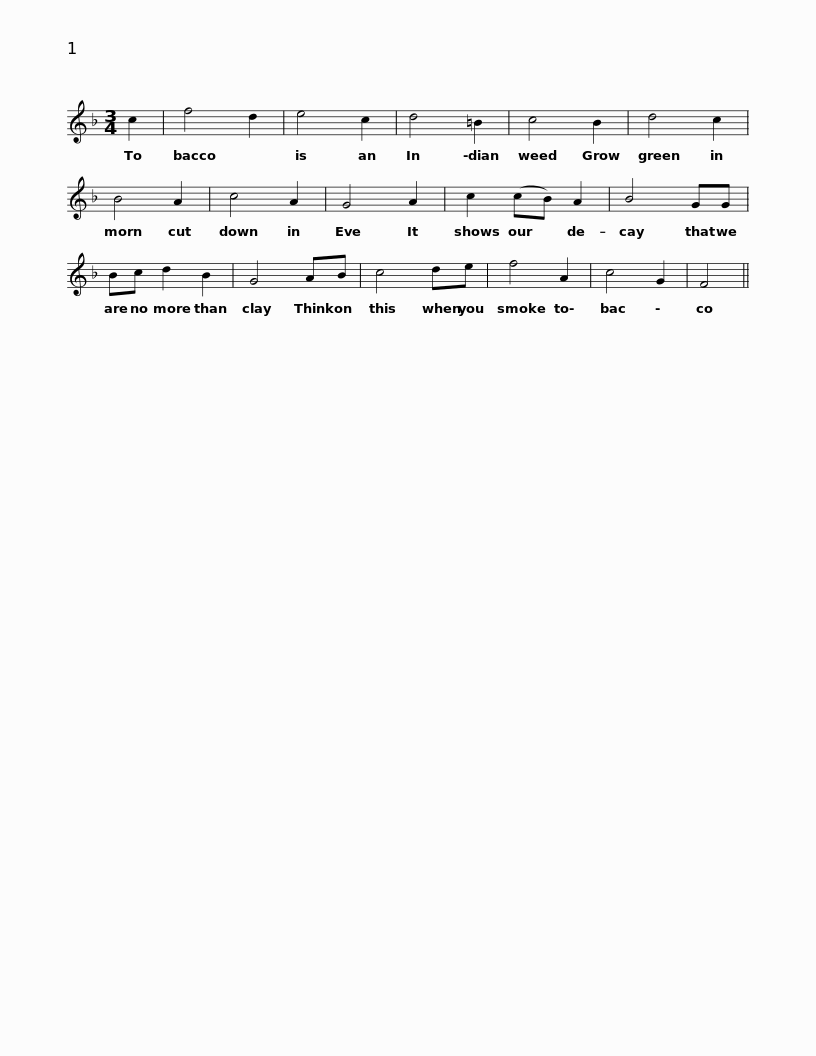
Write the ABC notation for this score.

X:1
L:1/8
M:3/4
I:linebreak $
K:F
V:1 treble
V:1
 c2 | f4 d2 | e4 c2 | d4 =B2 | c4 B2 | %5
 d4 c2 | B4 A2 | c4 A2 | G4 A2 | c2 (cB) A2 |$ %10
 B4 GG | Bc d2 B2 | G4 AB | c4 de | f4 A2 | %15
 c4 G2 | F4 || %17
